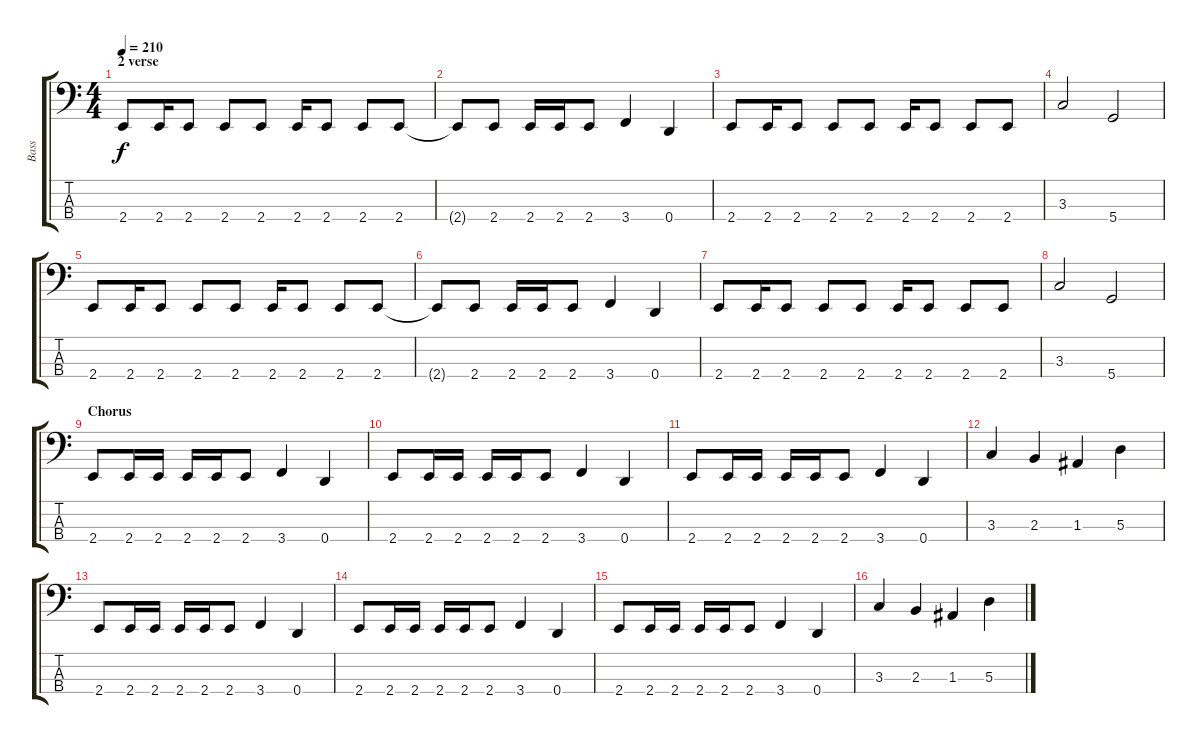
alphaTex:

\track ("Bass" "Bass") {instrument electricbasspick}
\staff {score tabs}
\tuning (G2 D2 A1 D1) {hide}
\ts (4 4)
\section ("" "2 verse")
\tempo 210
\clef f4
\ks c
2.4.8{dy f} 2.4.16 2.4.8 2.4.8 2.4.8 2.4.16 2.4.8 2.4.8 2.4.8 |
2.4{t}.8 2.4.8 2.4.16 2.4.16 2.4.8 3.4.4 0.4.4 |
2.4.8 2.4.16 2.4.8 2.4.8 2.4.8 2.4.16 2.4.8 2.4.8 2.4.8 |
3.3.2 5.4.2 |
2.4.8 2.4.16 2.4.8 2.4.8 2.4.8 2.4.16 2.4.8 2.4.8 2.4.8 |
2.4{t}.8 2.4.8 2.4.16 2.4.16 2.4.8 3.4.4 0.4.4 |
2.4.8 2.4.16 2.4.8 2.4.8 2.4.8 2.4.16 2.4.8 2.4.8 2.4.8 |
3.3.2 5.4.2 |
\section ("" "Chorus")
2.4.8 2.4.16 2.4.16 2.4.16 2.4.16 2.4.8 3.4.4 0.4.4 |
2.4.8 2.4.16 2.4.16 2.4.16 2.4.16 2.4.8 3.4.4 0.4.4 |
2.4.8 2.4.16 2.4.16 2.4.16 2.4.16 2.4.8 3.4.4 0.4.4 |
3.3.4 2.3.4 1.3.4 5.3.4 |
2.4.8 2.4.16 2.4.16 2.4.16 2.4.16 2.4.8 3.4.4 0.4.4 |
2.4.8 2.4.16 2.4.16 2.4.16 2.4.16 2.4.8 3.4.4 0.4.4 |
2.4.8 2.4.16 2.4.16 2.4.16 2.4.16 2.4.8 3.4.4 0.4.4 |
3.3.4 2.3.4 1.3.4 5.3.4
